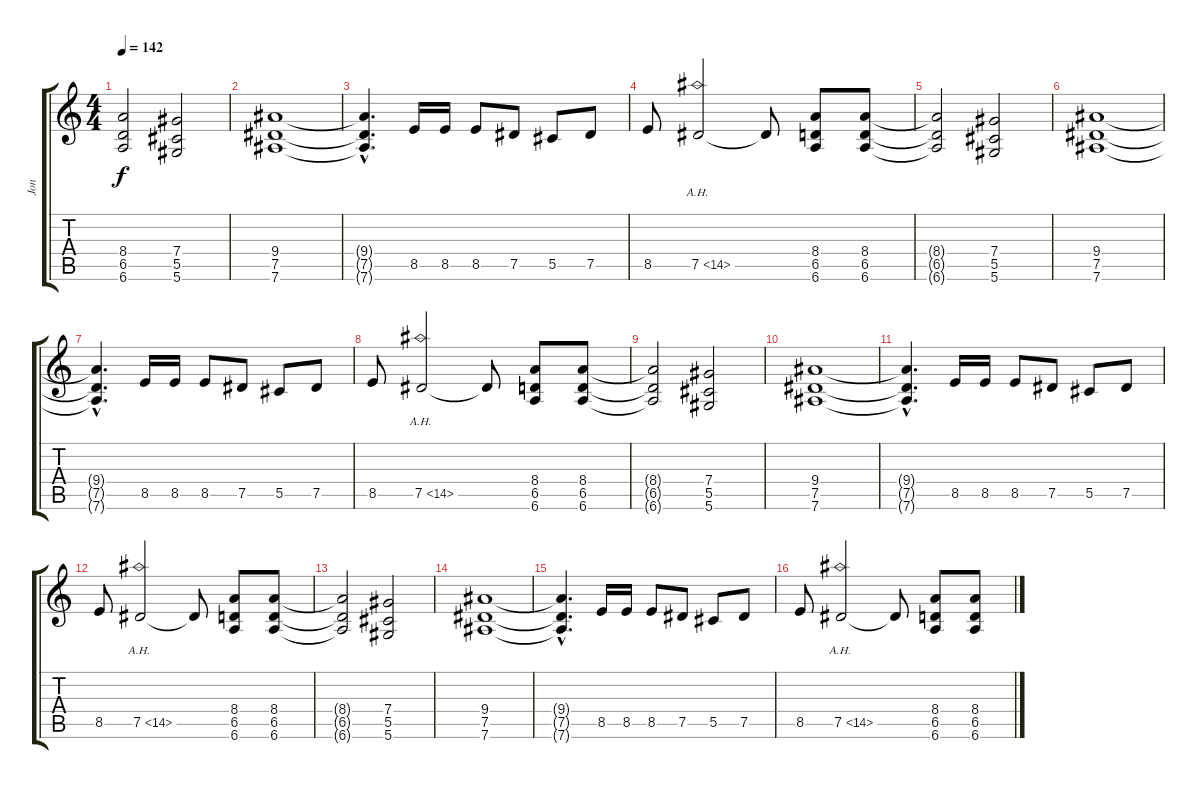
\track ("Jon" "Jon") {instrument distortionguitar}
\staff {score tabs}
\tuning (Eb4 Bb3 Gb3 Db3 Ab2 Eb2) {hide}
\ts (4 4)
\tempo 142
\clef g2
\ks c
(8.4{t} 6.5{t} 6.6{t}).2{dy f} (7.4 5.5 5.6).2 |
(9.4 7.5 7.6).1 |
(9.4{hac t} 7.5{hac t} 7.6{hac t}).4{d} 8.5.16 8.5.16 8.5.8 7.5.8 5.5.8 7.5.8 |
8.5.8 7.5{ah 7}.2 7.5{t}.8 (8.4 6.5 6.6).8 (8.4 6.5 6.6).8 |
(8.4{t} 6.5{t} 6.6{t}).2 (7.4 5.5 5.6).2 |
(9.4 7.5 7.6).1{volume 12} |
(9.4{hac t} 7.5{hac t} 7.6{hac t}).4{d} 8.5.16 8.5.16 8.5.8 7.5.8 5.5.8 7.5.8 |
8.5.8{volume 8} 7.5{ah 7}.2 7.5{t}.8 (8.4 6.5 6.6).8 (8.4 6.5 6.6).8 |
(8.4{t} 6.5{t} 6.6{t}).2 (7.4 5.5 5.6).2 |
(9.4 7.5 7.6).1 |
(9.4{hac t} 7.5{hac t} 7.6{hac t}).4{d} 8.5.16 8.5.16 8.5.8 7.5.8 5.5.8 7.5.8 |
8.5.8{volume 6} 7.5{ah 7}.2 7.5{t}.8 (8.4 6.5 6.6).8 (8.4 6.5 6.6).8 |
(8.4{t} 6.5{t} 6.6{t}).2 (7.4 5.5 5.6).2 |
(9.4 7.5 7.6).1{volume 4} |
(9.4{hac t} 7.5{hac t} 7.6{hac t}).4{d} 8.5.16 8.5.16 8.5.8 7.5.8 5.5.8 7.5.8 |
8.5.8 7.5{ah 7}.2 7.5{t}.8 (8.4 6.5 6.6).8 (8.4 6.5 6.6).8
